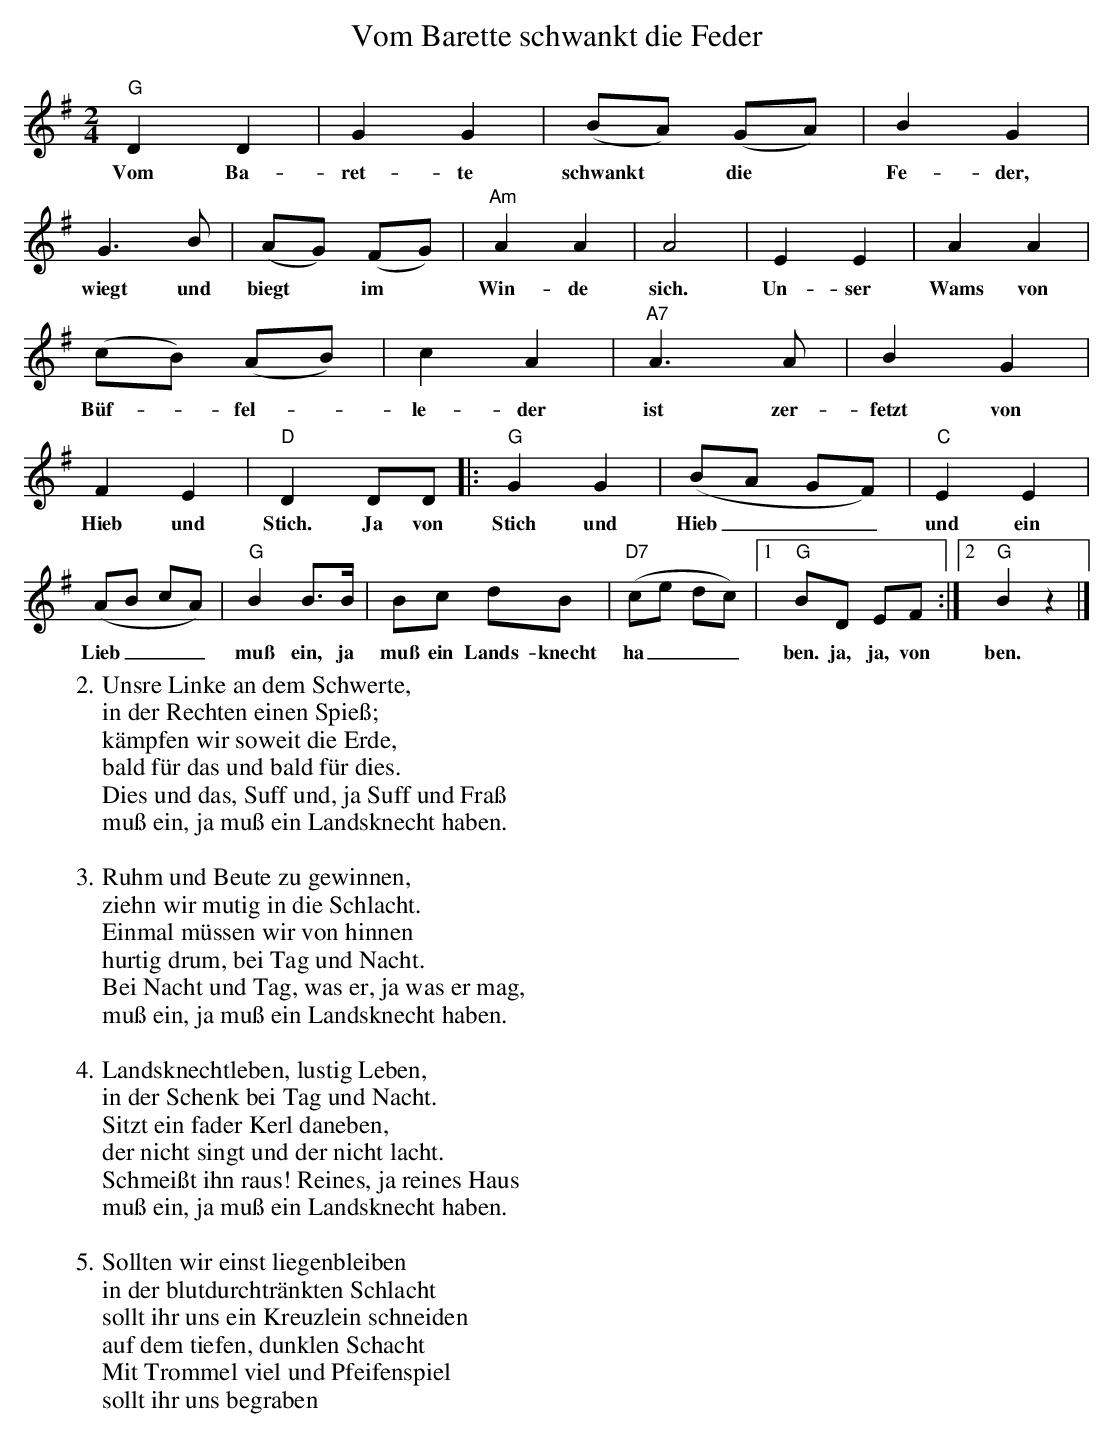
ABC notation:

X:1
T: Vom Barette schwankt die Feder
M:2/4
L:1/8
K:G
"G"D2 D2 | G2 G2 | (BA) (GA) | B2 G2 | G3 B | (AG) (FG) | "Am"A2 A2 | A4 | E2 E2 | A2 A2 |
w:Vom Ba-ret-te schwankt* die* Fe-der, wiegt und biegt* im* Win-de sich. Un-ser Wams von
(cB) (AB) | c2 A2 | "A7"A3 A | B2 G2 | F2 E2 | "D"D2 DD |: "G"G2 G2 | (BA GF) | "C"E2 E2 |
w:Büf--fel--le-der ist zer-fetzt von Hieb und Stich. Ja von Stich und Hieb___ und ein
(AB cA) | "G"B2 B3/2B/2 | Bc dB | "D7"(ce dc) |1 "G"BD EF :|2 "G"B2 z2 |]
w:Lieb___ muß ein, ja muß ein Lands-knecht ha___ben. ja, ja, von ben.
W:2.Unsre Linke an dem Schwerte,
W: in der Rechten einen Spieß;
W:kämpfen wir soweit die Erde,
W:bald für das und bald für dies.
W:Dies und das, Suff und, ja Suff und Fraß
W:muß ein, ja muß ein Landsknecht haben.
W:
W:3. Ruhm und Beute zu gewinnen,
W:ziehn wir mutig in die Schlacht.
W:Einmal müssen wir von hinnen
W:hurtig drum, bei Tag und Nacht.
W:Bei Nacht und Tag, was er, ja was er mag,
W:muß ein, ja muß ein Landsknecht haben.
W:
W:4.Landsknechtleben, lustig Leben,
W:in der Schenk bei Tag und Nacht.
W:Sitzt ein fader Kerl daneben,
W:der nicht singt und der nicht lacht.
W:Schmeißt ihn raus! Reines, ja reines Haus
W:muß ein, ja muß ein Landsknecht haben.
W:
W:5.Sollten wir einst liegenbleiben
W:in der blutdurchtränkten Schlacht
W:sollt ihr uns ein Kreuzlein schneiden
W:auf dem tiefen, dunklen Schacht
W:Mit Trommel viel und Pfeifenspiel
W:sollt ihr uns begraben
